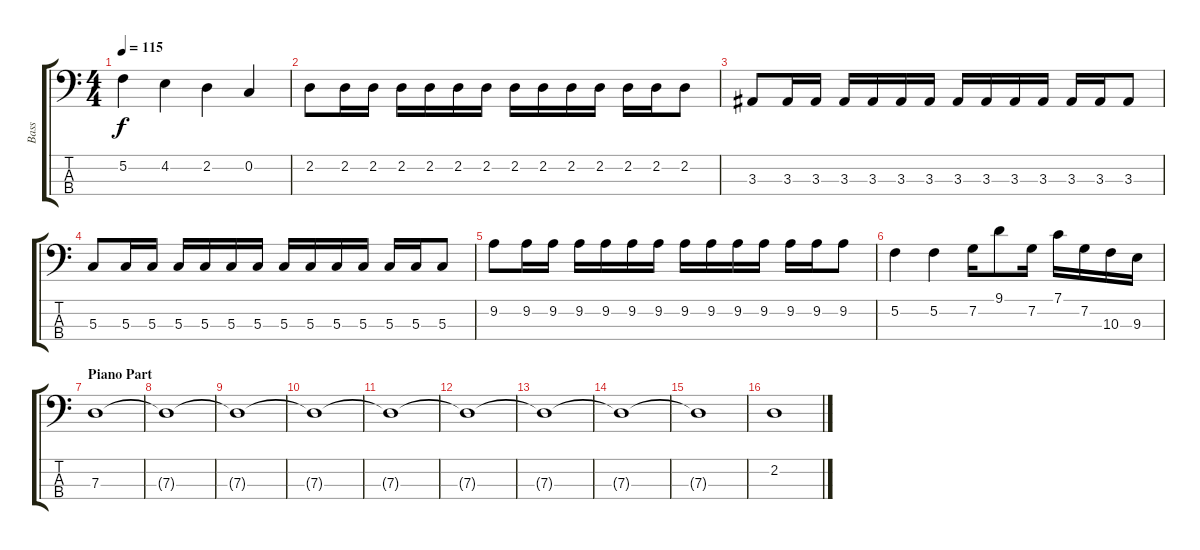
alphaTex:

\track ("Bass" "Bass") {instrument electricbassfinger}
\staff {score tabs}
\tuning (F2 C2 G1 D1) {hide}
\ts (4 4)
\tempo 115
\clef f4
\ks c
5.2.4{dy f} 4.2.4 2.2.4 0.2.4 |
2.2.8 2.2.16 2.2.16 2.2.16 2.2.16 2.2.16 2.2.16 2.2.16 2.2.16 2.2.16 2.2.16 2.2.16 2.2.16 2.2.8 |
3.3.8 3.3.16 3.3.16 3.3.16 3.3.16 3.3.16 3.3.16 3.3.16 3.3.16 3.3.16 3.3.16 3.3.16 3.3.16 3.3.8 |
5.3.8 5.3.16 5.3.16 5.3.16 5.3.16 5.3.16 5.3.16 5.3.16 5.3.16 5.3.16 5.3.16 5.3.16 5.3.16 5.3.8 |
9.2.8 9.2.16 9.2.16 9.2.16 9.2.16 9.2.16 9.2.16 9.2.16 9.2.16 9.2.16 9.2.16 9.2.16 9.2.16 9.2.8 |
5.2.4 5.2.4 7.2.16 9.1.8 7.2.16 7.1.16 7.2.16 10.3.16 9.3.16 |
\section ("" "Piano Part")
7.3.1 |
7.3{t}.1 |
7.3{t}.1 |
7.3{t}.1 |
7.3{t}.1 |
7.3{t}.1 |
7.3{t}.1 |
7.3{t}.1 |
7.3{t}.1 |
2.2.1
